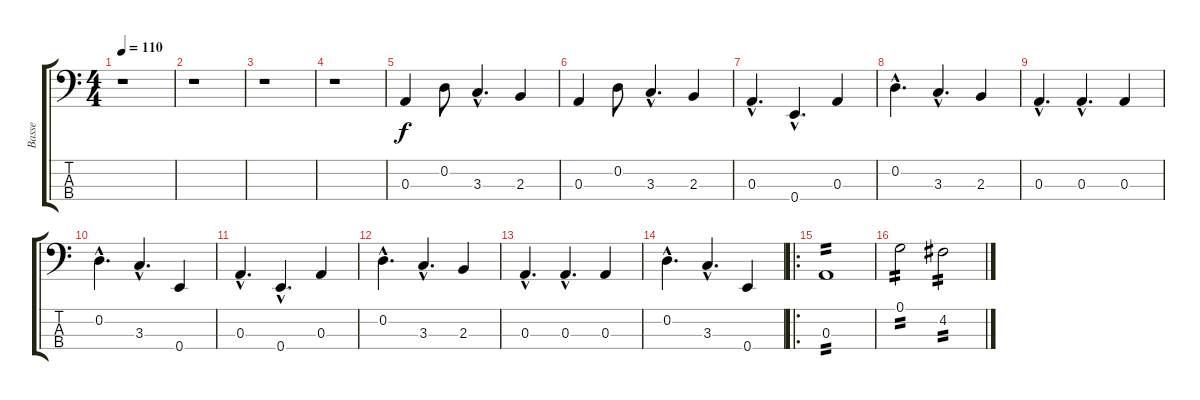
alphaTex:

\track ("Basse" "Basse") {instrument electricbassfinger}
\staff {score tabs}
\tuning (G2 D2 A1 E1) {hide}
\ts (4 4)
\tempo 110
\clef f4
\ks c
r.1{dy f instrument electricbassfinger} |
r.1 |
r.1 |
r.1 |
0.3.4{volume 10} 0.2.8 3.3{hac}.4{d} 2.3.4 |
0.3.4 0.2.8 3.3{hac}.4{d} 2.3.4 |
0.3{hac}.4{d volume 16} 0.4{hac}.4{d} 0.3.4 |
0.2{hac}.4{d} 3.3{hac}.4{d} 2.3.4 |
0.3{hac}.4{d} 0.3{hac}.4{d} 0.3.4 |
0.2{hac}.4{d} 3.3{hac}.4{d} 0.4.4 |
0.3{hac}.4{d} 0.4{hac}.4{d} 0.3.4 |
0.2{hac}.4{d} 3.3{hac}.4{d} 2.3.4 |
0.3{hac}.4{d} 0.3{hac}.4{d} 0.3.4 |
0.2{hac}.4{d} 3.3{hac}.4{d} 0.4.4 |
\ro
0.3.1{tp 2} |
0.1.2{tp 2} 4.2.2{tp 2}
